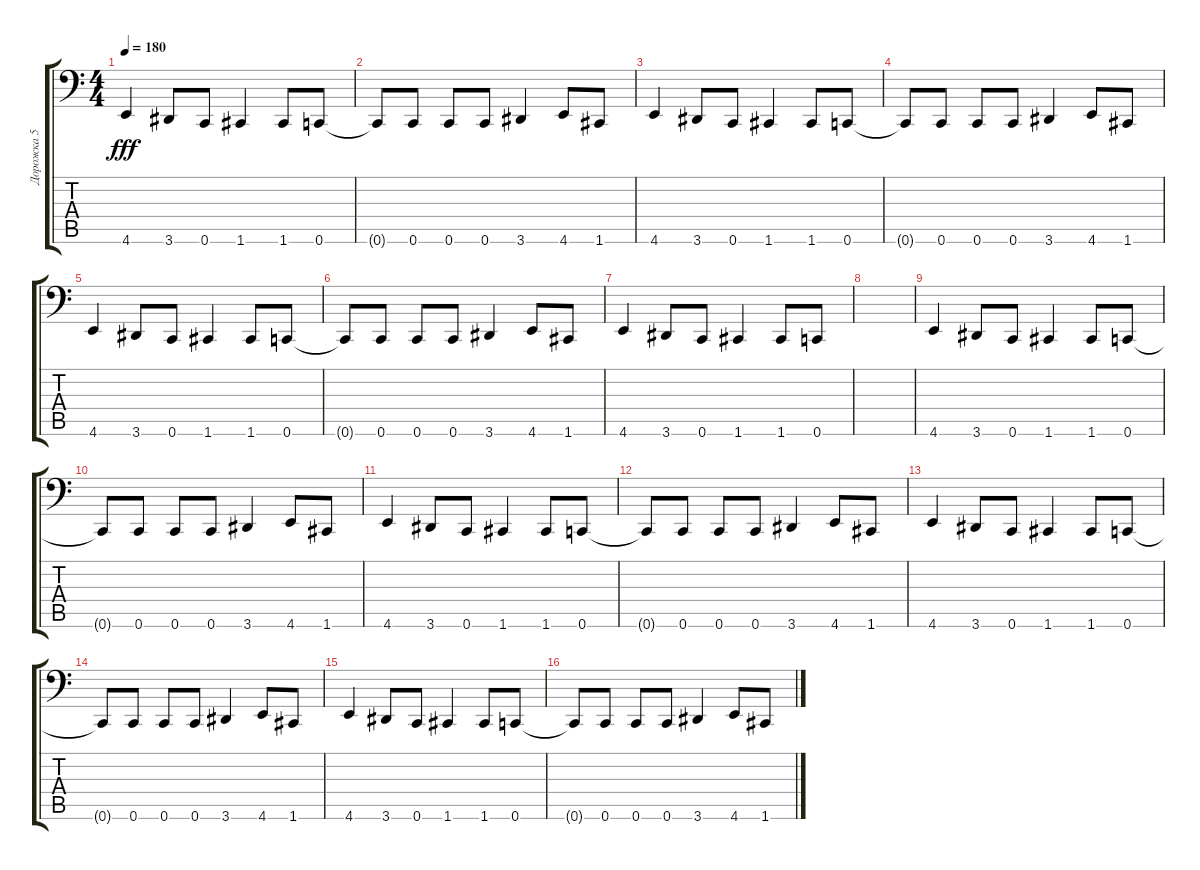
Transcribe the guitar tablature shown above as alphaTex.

\track ("Дорожка 5" "Дорожка 5") {instrument electricbasspick}
\staff {score tabs}
\tuning (D3 A2 F2 C2 G1 C1) {hide}
\ts (4 4)
\tempo 180
\clef f4
\ks c
4.6.4{dy fff} 3.6.8 0.6.8 1.6.4 1.6.8 0.6.8 |
0.6{t}.8 0.6.8 0.6.8 0.6.8 3.6.4 4.6.8 1.6.8 |
4.6.4 3.6.8 0.6.8 1.6.4 1.6.8 0.6.8 |
0.6{t}.8 0.6.8 0.6.8 0.6.8 3.6.4 4.6.8 1.6.8 |
4.6.4 3.6.8 0.6.8 1.6.4 1.6.8 0.6.8 |
0.6{t}.8 0.6.8 0.6.8 0.6.8 3.6.4 4.6.8 1.6.8 |
4.6.4 3.6.8 0.6.8 1.6.4 1.6.8 0.6.8 |
|
4.6.4 3.6.8 0.6.8 1.6.4 1.6.8 0.6.8 |
0.6{t}.8 0.6.8 0.6.8 0.6.8 3.6.4 4.6.8 1.6.8 |
4.6.4 3.6.8 0.6.8 1.6.4 1.6.8 0.6.8 |
0.6{t}.8 0.6.8 0.6.8 0.6.8 3.6.4 4.6.8 1.6.8 |
4.6.4 3.6.8 0.6.8 1.6.4 1.6.8 0.6.8 |
0.6{t}.8 0.6.8 0.6.8 0.6.8 3.6.4 4.6.8 1.6.8 |
4.6.4 3.6.8 0.6.8 1.6.4 1.6.8 0.6.8 |
0.6{t}.8 0.6.8 0.6.8 0.6.8 3.6.4 4.6.8 1.6.8
